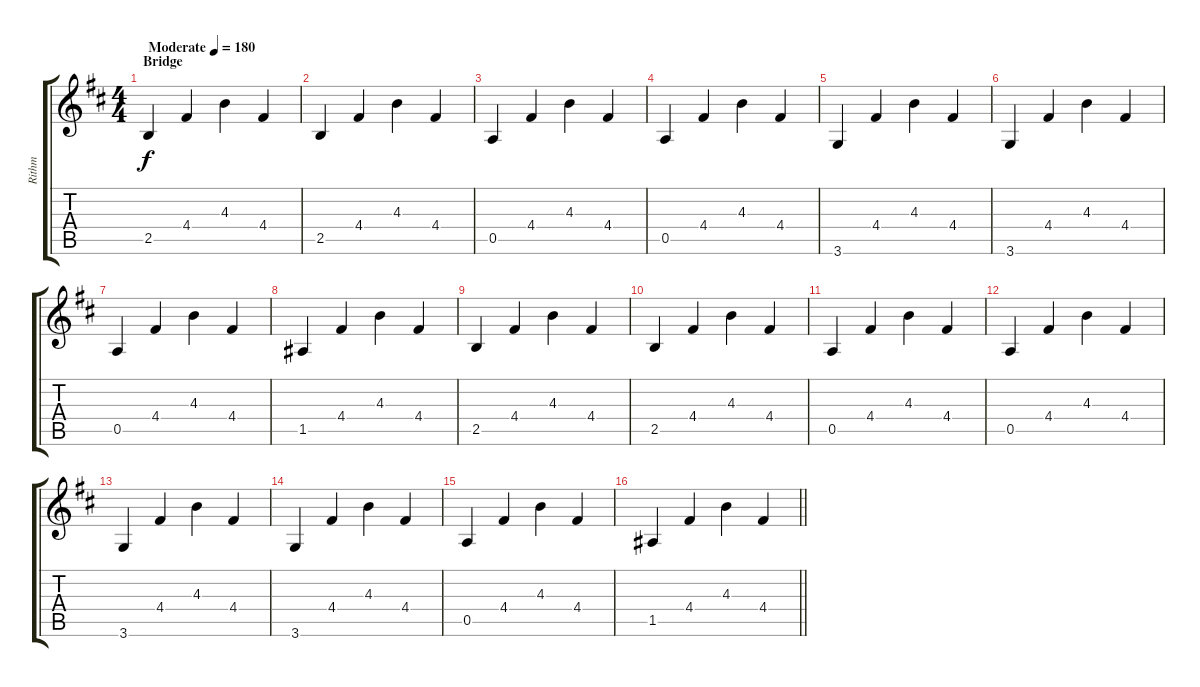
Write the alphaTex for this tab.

\track ("Rithm" "Rithm") {instrument acousticguitarsteel}
\staff {score tabs}
\tuning (E4 B3 G3 D3 A2 E2) {hide}
\ts (4 4)
\section ("" "Bridge")
\tempo (180 "Moderate")
\clef g2
\ks d
2.5.4{dy f instrument acousticguitarsteel} 4.4.4 4.3.4 4.4.4 |
2.5.4 4.4.4 4.3.4 4.4.4 |
0.5.4 4.4.4 4.3.4 4.4.4 |
0.5.4 4.4.4 4.3.4 4.4.4 |
3.6.4 4.4.4 4.3.4 4.4.4 |
3.6.4 4.4.4 4.3.4 4.4.4 |
0.5.4 4.4.4 4.3.4 4.4.4 |
1.5.4 4.4.4 4.3.4 4.4.4 |
2.5.4 4.4.4 4.3.4 4.4.4 |
2.5.4 4.4.4 4.3.4 4.4.4 |
0.5.4 4.4.4 4.3.4 4.4.4 |
0.5.4 4.4.4 4.3.4 4.4.4 |
3.6.4 4.4.4 4.3.4 4.4.4 |
3.6.4 4.4.4 4.3.4 4.4.4 |
0.5.4 4.4.4 4.3.4 4.4.4 |
\barLineRight lightlight
1.5.4 4.4.4 4.3.4 4.4.4
